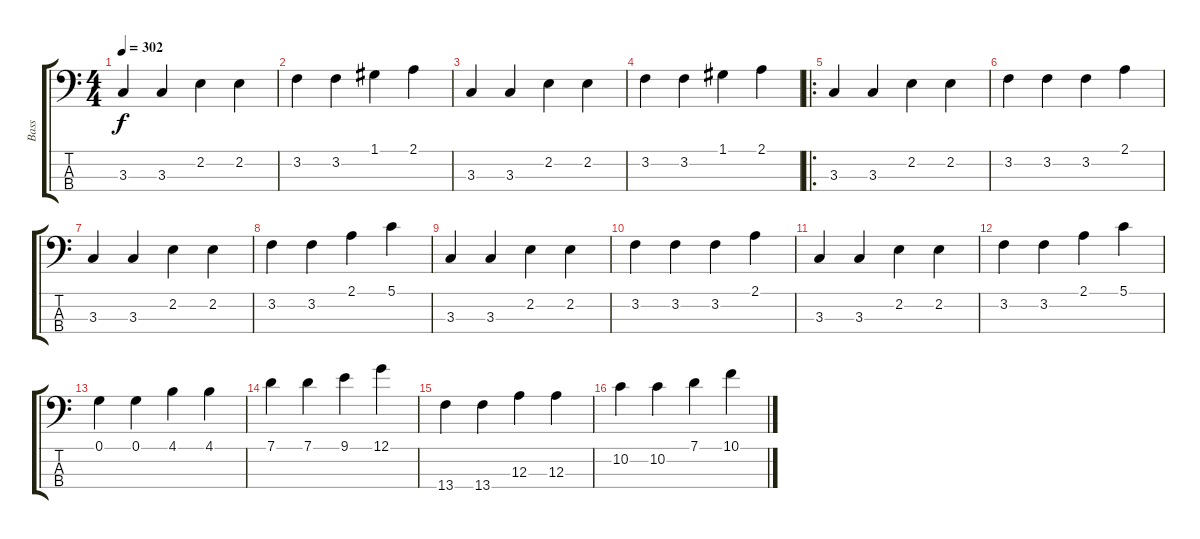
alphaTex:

\track ("Bass" "Bass") {instrument electricbasspick}
\staff {score tabs}
\tuning (G2 D2 A1 E1) {hide}
\ts (4 4)
\tempo 302
\clef f4
\ks c
3.3.4{dy f balance 0 instrument electricbasspick} 3.3.4 2.2.4 2.2.4 |
3.2.4 3.2.4 1.1.4 2.1.4 |
3.3.4{balance 16} 3.3.4 2.2.4 2.2.4 |
3.2.4 3.2.4 1.1.4 2.1.4 |
\ro
3.3.4{balance 0} 3.3.4 2.2.4 2.2.4 |
3.2.4 3.2.4 3.2.4 2.1.4 |
3.3.4{balance 16} 3.3.4 2.2.4 2.2.4 |
3.2.4 3.2.4 2.1.4 5.1.4 |
3.3.4{balance 0} 3.3.4 2.2.4 2.2.4 |
3.2.4 3.2.4 3.2.4 2.1.4 |
3.3.4{balance 16} 3.3.4 2.2.4 2.2.4 |
3.2.4 3.2.4 2.1.4 5.1.4 |
0.1.4{balance 0} 0.1.4 4.1.4 4.1.4 |
7.1.4 7.1.4 9.1.4 12.1.4 |
13.4.4{balance 16} 13.4.4 12.3.4 12.3.4 |
10.2.4 10.2.4 7.1.4 10.1.4
